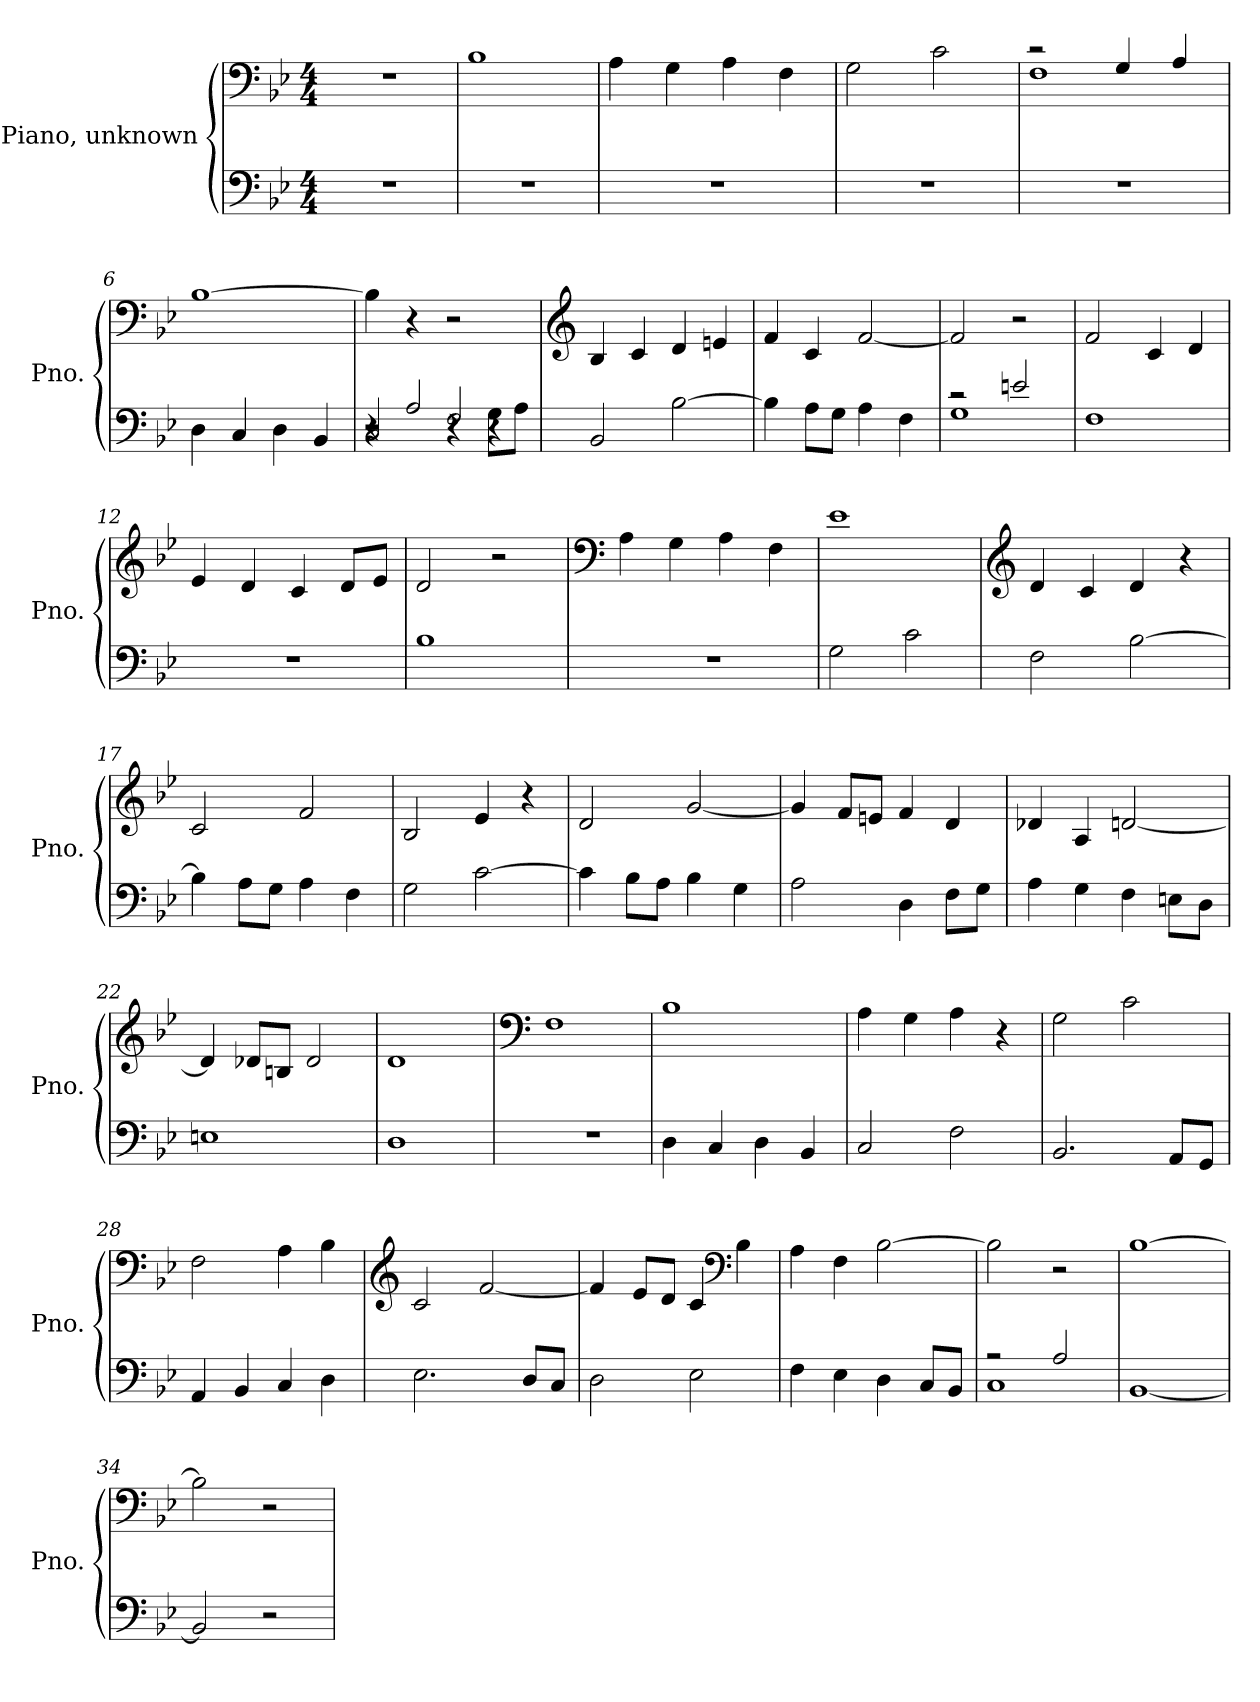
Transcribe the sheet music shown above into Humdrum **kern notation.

**kern	**kern
*part1	*part1
*staff2	*staff1
*I"Piano, unknown	*
*I'Pno.	*
*clefF4	*clefF4
*k[b-e-]	*k[b-e-]
*M4/4	*M4/4
*MM120	*MM120
=1	=1
1r	1r
=2	=2
1r	1B-
=3	=3
1r	4A\
.	4G\
.	4A\
.	4F\
=4	=4
1r	2G\
.	2c\
=5	=5
*	*^
1r	2r	1F
.	4G/	.
.	4A/	.
*	*v	*v
=6	=6
4D\	[1B-
4C/	.
4D\	.
4BB-/	.
=7	=7
*^	*
*	*^	*
4r	2r	2C/	4B-\]
2A/	.	.	4r
.	4r	2F/	2r
4r	8G\L	.	.
.	8A\J	.	.
*v	*v	*v	*
=8	=8
*	*clefG2
2BB-/	4B-/
.	4c/
[2B-\	4d/
.	4en/
=9	=9
4B-\]	4f/
8A\L	4c/
8G\J	.
4A\	[2f/
4F\	.
!!LO:LB:g=z
=10	=10
*^	*
2r	1G	2f/]
2en/	.	2r
*v	*v	*
=11	=11
1F	2f/
.	4c/
.	4d/
=12	=12
1r	4e-/
.	4d/
.	4c/
.	8d/L
.	8e-/J
=13	=13
1B-	2d/
.	2r
=14	=14
*	*clefF4
1r	4A\
.	4G\
.	4A\
.	4F\
=15	=15
2G\	1e-
2c\	.
=16	=16
*	*clefG2
2F\	4d/
.	4c/
[2B-\	4d/
.	4r
=17	=17
4B-\]	2c/
8A\L	.
8G\J	.
4A\	2f/
4F\	.
=18	=18
2G\	2B-/
[2c\	4e-/
.	4r
!!LO:LB:g=z
=19	=19
4c\]	2d/
8B-\L	.
8A\J	.
4B-\	[2g/
4G\	.
=20	=20
2A\	4g/]
.	8f/L
.	8en/J
4D\	4f/
8F\L	4d/
8G\J	.
=21	=21
4A\	4d-X/
4G\	4A/
4F\	[2dn/
8En\L	.
8D\J	.
=22	=22
1En	4d/]
.	8d-X/L
.	8Bn/J
.	2d-/
=23	=23
1D	1d
=24	=24
*	*clefF4
1r	1F
=25	=25
4D\	1B-
4C/	.
4D\	.
4BB-/	.
=26	=26
2C/	4A\
.	4G\
2F\	4A\
.	4r
!!LO:LB:g=z
=27	=27
2.BB-/	2G\
.	2c\
8AA/L	.
8GG/J	.
=28	=28
4AA/	2F\
4BB-/	.
4C/	4A\
4D\	4B-\
=29	=29
*	*clefG2
2.E-\	2c/
.	[2f/
8D/L	.
8C/J	.
=30	=30
2D\	4f/]
.	8e-/L
.	8d/J
2E-\	4c/
*	*clefF4
.	4B-\
=31	=31
4F\	4A\
4E-\	4F\
4D\	[2B-\
8C/L	.
8BB-/J	.
=32	=32
*^	*
2r	1C	2B-\]
2A/	.	2r
*v	*v	*
=33	=33
[1BB-	[1B-
=34	=34
2BB-/]	2B-\]
2r	2r
=	=
*-	*-
